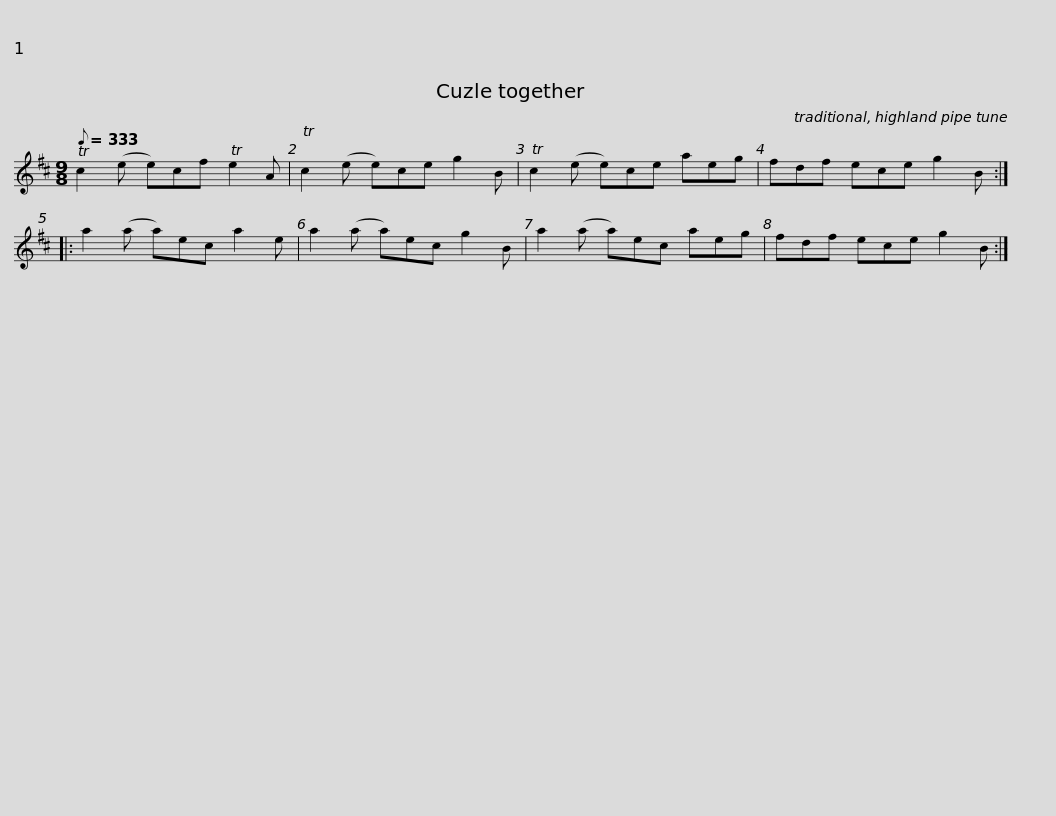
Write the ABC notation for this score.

X:1
L:1/8
Q:1/8=333
M:9/8
I:linebreak $
K:D
V:1 treble
V:1
 Tc2 (e e)cf Te2 A | Tc2 (e e)ce g2 B | Tc2 (e e)ce aeg | fdf ece g2 B :: a2 (a a)ec a2 e |$ %5
 a2 (a a)ec g2 B | a2 (a a)ec aeg | fdf ece g2 B :| %8
